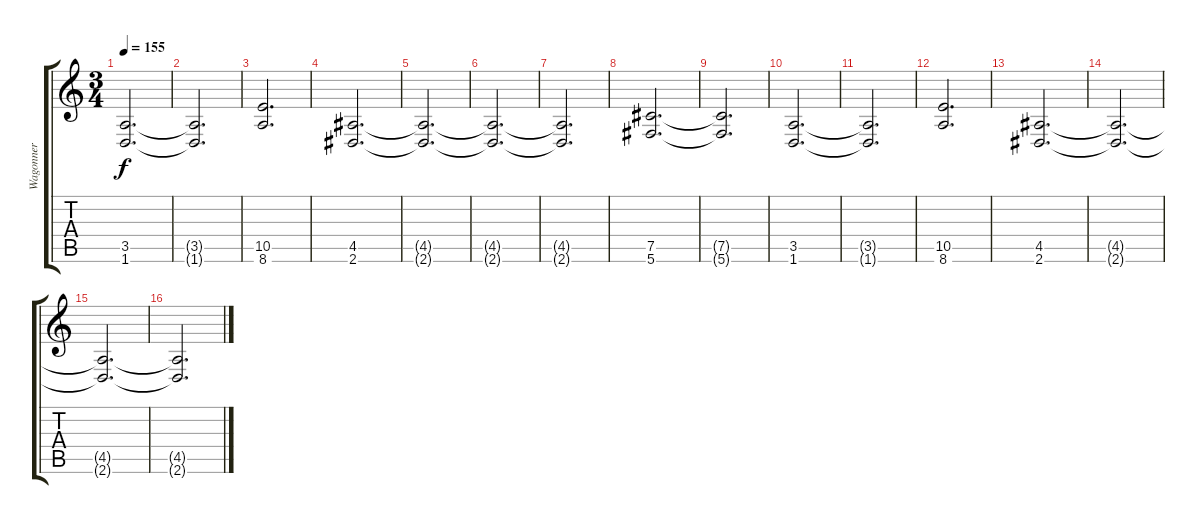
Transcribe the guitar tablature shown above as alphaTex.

\track ("Wagonner" "Wagonner") {instrument distortionguitar}
\staff {score tabs}
\tuning (Db4 Ab3 E3 B2 Gb2 Db2) {hide}
\ts (3 4)
\tempo 155
\clef g2
\ks c
(3.5 1.6).2{d dy f} |
(3.5{t} 1.6{t}).2{d} |
(10.5 8.6).2{d} |
(4.5 2.6).2{d} |
(4.5{t} 2.6{t}).2{d} |
(4.5{t} 2.6{t}).2{d} |
(4.5{t} 2.6{t}).2{d} |
(7.5 5.6).2{d} |
(7.5{t} 5.6{t}).2{d} |
(3.5 1.6).2{d} |
(3.5{t} 1.6{t}).2{d} |
(10.5 8.6).2{d} |
(4.5 2.6).2{d} |
(4.5{t} 2.6{t}).2{d} |
(4.5{t} 2.6{t}).2{d} |
(4.5{t} 2.6{t}).2{d}
